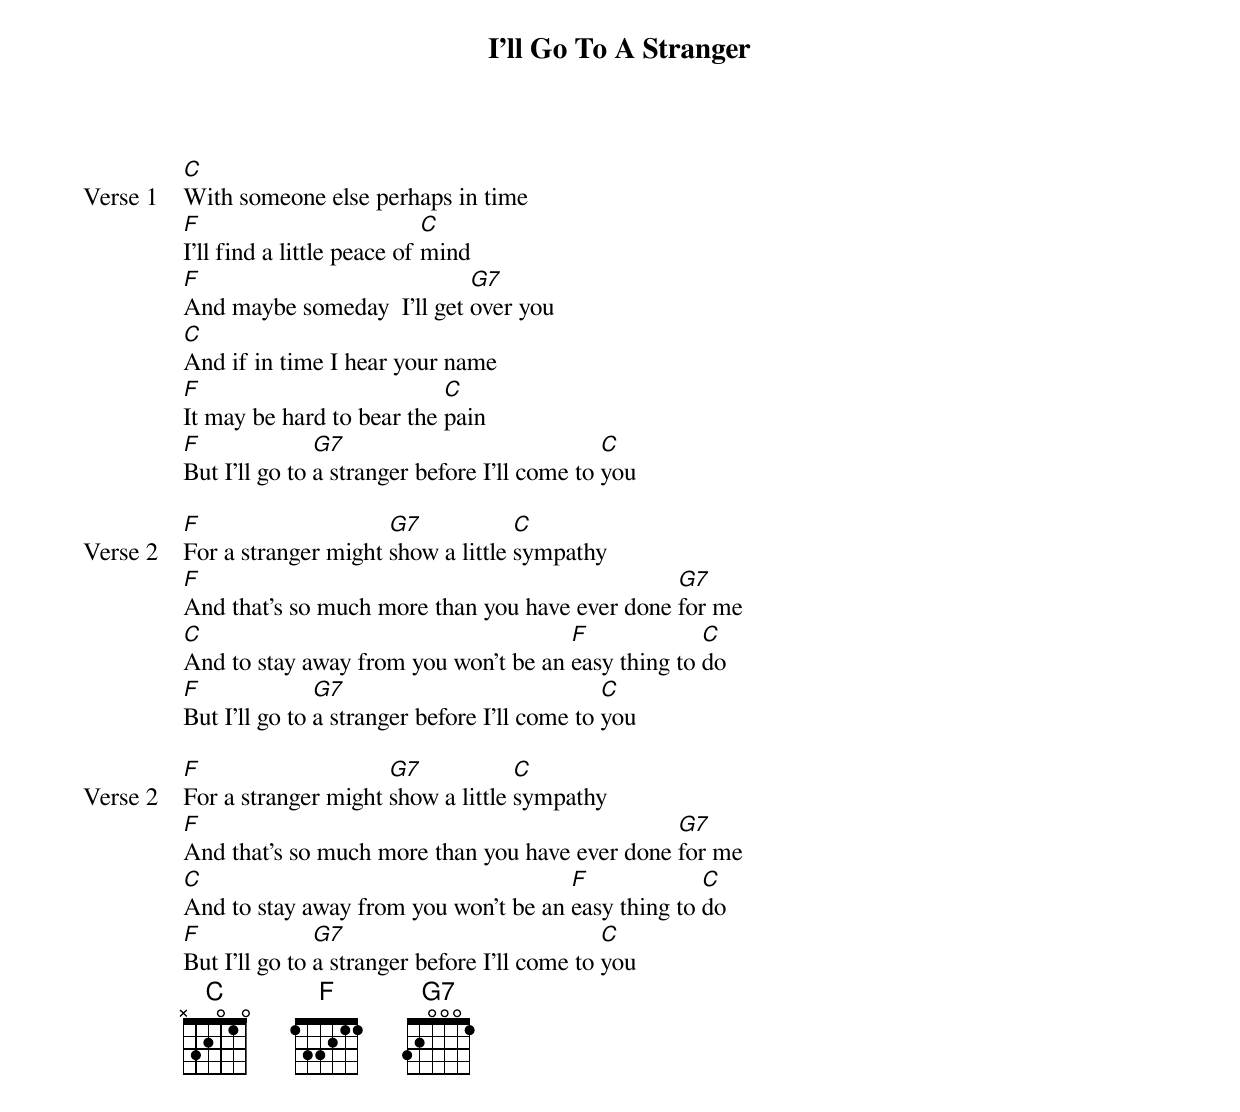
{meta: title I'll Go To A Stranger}
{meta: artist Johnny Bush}
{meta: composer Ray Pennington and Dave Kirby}

{start_of_verse: Verse 1}
[C]With someone else perhaps in time
[F]I'll find a little peace of [C]mind
[F]And maybe someday  I'll get [G7]over you
[C]And if in time I hear your name
[F]It may be hard to bear the [C]pain
[F]But I'll go to [G7]a stranger before I'll come to [C]you
{end_of_verse}

{start_of_verse: Verse 2}
[F]For a stranger might [G7]show a little [C]sympathy
[F]And that's so much more than you have ever done [G7]for me
[C]And to stay away from you won't be an [F]easy thing to [C]do
[F]But I'll go to [G7]a stranger before I'll come to [C]you
{end_of_verse}

{start_of_verse: Verse 2}
[F]For a stranger might [G7]show a little [C]sympathy
[F]And that's so much more than you have ever done [G7]for me
[C]And to stay away from you won't be an [F]easy thing to [C]do
[F]But I'll go to [G7]a stranger before I'll come to [C]you
{end_of_verse}
